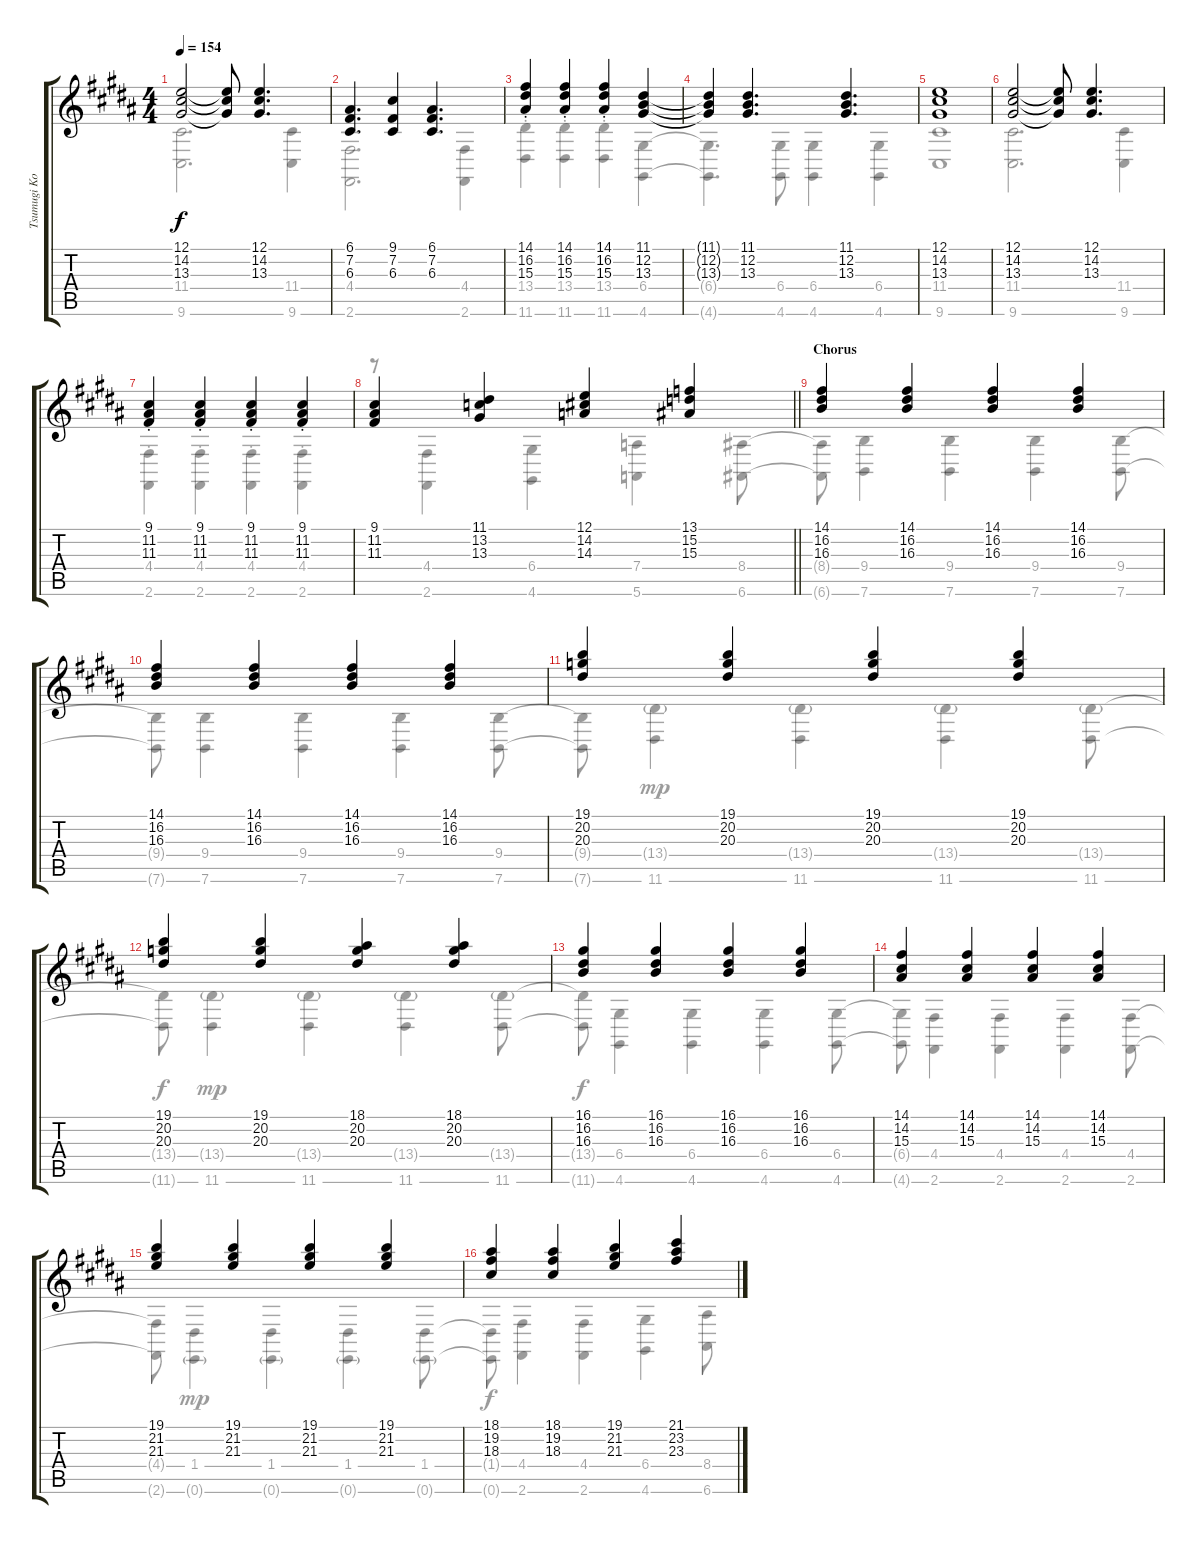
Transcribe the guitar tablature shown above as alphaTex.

\track ("Tsumugi Kotobuki" "Tsumugi Ko") {instrument electricgrandpiano}
\staff {score tabs}
\tuning (E4 B3 G3 D3 A2 E2) {hide}
\voice
\ts (4 4)
\tempo 154
\clef g2
\ks b
(12.1 14.2 13.3).2{dy f} (12.1{t} 14.2{t} 13.3{t}).8 (12.1 14.2 13.3).4{d} |
(6.1 7.2 6.3).4{d} (9.1 7.2 6.3).4 (6.1 7.2 6.3).4{d} |
(14.1{st} 16.2{st} 15.3{st}).4 (14.1{st} 16.2{st} 15.3{st}).4 (14.1{st} 16.2{st} 15.3{st}).4 (11.1 12.2 13.3).4 |
(11.1{t} 12.2{t} 13.3{t}).4 (11.1 12.2 13.3).4{d} (11.1 12.2 13.3).4{d} |
(12.1 14.2 13.3).1 |
(12.1 14.2 13.3).2 (12.1{t} 14.2{t} 13.3{t}).8 (12.1 14.2 13.3).4{d} |
(9.1{st} 11.2{st} 11.3{st}).4 (9.1{st} 11.2{st} 11.3{st}).4 (9.1{st} 11.2{st} 11.3{st}).4 (9.1{st} 11.2{st} 11.3{st}).4 |
\barLineRight lightlight
(9.1 11.2 11.3).4 (11.1 13.2 13.3).4 (12.1 14.2 14.3).4 (13.1 15.2 15.3).4 |
\section ("" "Chorus")
(14.1 16.2 16.3).4 (14.1 16.2 16.3).4 (14.1 16.2 16.3).4 (14.1 16.2 16.3).4 |
(14.1 16.2 16.3).4 (14.1 16.2 16.3).4 (14.1 16.2 16.3).4 (14.1 16.2 16.3).4 |
(19.1 20.2 20.3).4 (19.1 20.2 20.3).4 (19.1 20.2 20.3).4 (19.1 20.2 20.3).4 |
(19.1 20.2 20.3).4 (19.1 20.2 20.3).4 (18.1 20.2 20.3).4 (18.1 20.2 20.3).4 |
(16.1 16.2 16.3).4 (16.1 16.2 16.3).4 (16.1 16.2 16.3).4 (16.1 16.2 16.3).4 |
(14.1 14.2 15.3).4 (14.1 14.2 15.3).4 (14.1 14.2 15.3).4 (14.1 14.2 15.3).4 |
(19.1 21.2 21.3).4 (19.1 21.2 21.3).4 (19.1 21.2 21.3).4 (19.1 21.2 21.3).4 |
(18.1 19.2 18.3).4 (18.1 19.2 18.3).4 (19.1 21.2 21.3).4 (21.1 23.2 23.3).4
\voice
\clef g2
\ottava regular
\simile none
\ks b
(11.4 9.6).2{d dy f} (11.4 9.6).4 |
(4.4 2.6).2{d} (4.4 2.6).4 |
(13.4{st} 11.6{st}).4 (13.4{st} 11.6{st}).4 (13.4{st} 11.6{st}).4 (6.4 4.6).4 |
(6.4{t} 4.6{t}).4{d} (6.4 4.6).8 (6.4 4.6).4 (6.4 4.6).4 |
(11.4 9.6).1 |
(11.4 9.6).2{d} (11.4 9.6).4 |
(4.4{st} 2.6{st}).4 (4.4{st} 2.6{st}).4 (4.4{st} 2.6{st}).4 (4.4{st} 2.6{st}).4 |
\barLineRight lightlight
r.8 (4.4 2.6).4 (6.4 4.6).4 (7.4 5.6).4 (8.4 6.6).8 |
(8.4{t} 6.6{t}).8 (9.4 7.6).4 (9.4 7.6).4 (9.4 7.6).4 (9.4 7.6).8 |
(9.4{t} 7.6{t}).8 (9.4 7.6).4 (9.4 7.6).4 (9.4 7.6).4 (9.4 7.6).8 |
(9.4{t} 7.6{t}).8 (13.4{g} 11.6).4{dy mp} (13.4{g} 11.6).4 (13.4{g} 11.6).4 (13.4{g} 11.6).8 |
(13.4{t} 11.6{t}).8{dy f} (13.4{g} 11.6).4{dy mp} (13.4{g} 11.6).4 (13.4{g} 11.6).4 (13.4{g} 11.6).8 |
(13.4{t} 11.6{t}).8{dy f} (6.4 4.6).4 (6.4 4.6).4 (6.4 4.6).4 (6.4 4.6).8 |
(6.4{t} 4.6{t}).8 (4.4 2.6).4 (4.4 2.6).4 (4.4 2.6).4 (4.4 2.6).8 |
(4.4{t} 2.6{t}).8 (1.4 0.6{g}).4{dy mp} (1.4 0.6{g}).4 (1.4 0.6{g}).4 (1.4 0.6{g}).8 |
(1.4{t} 0.6{t}).8{dy f} (4.4 2.6).4 (4.4 2.6).4 (6.4 4.6).4 (8.4 6.6).8
